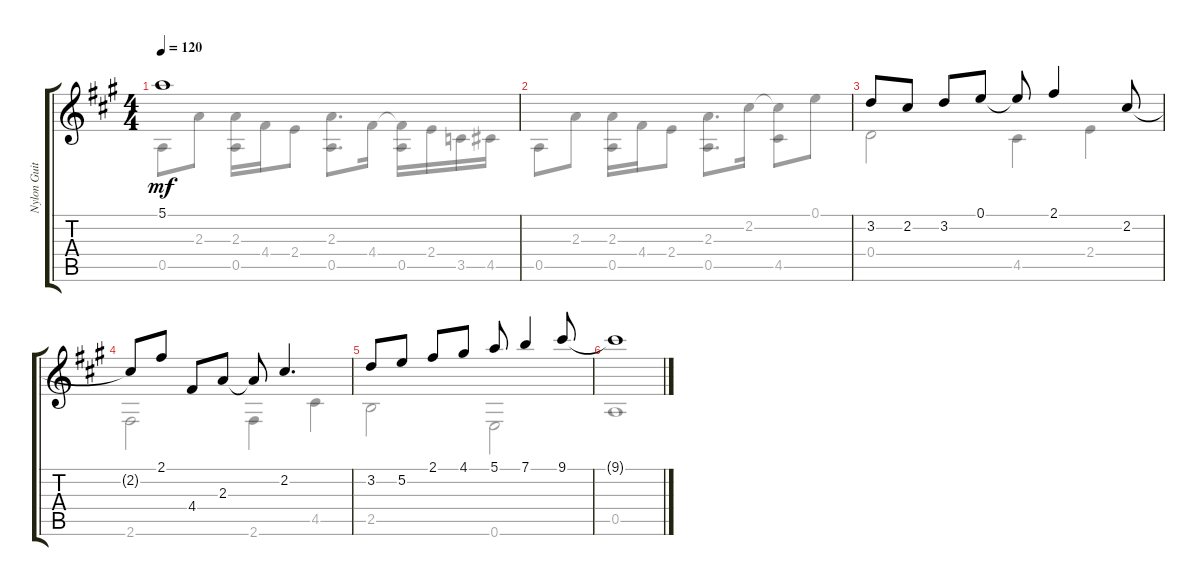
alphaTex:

\track ("Nylon Guitar" "Nylon Guit") {instrument acousticguitarnylon}
\staff {score tabs}
\tuning (E4 B3 G3 D3 A2 E2) {hide}
\voice
\ts (4 4)
\tempo 120
\clef g2
\ks a
5.1{t}.1{dy mf} |
|
3.2.8 2.2.8 3.2.8 0.1.8 0.1{t}.8 2.1.4 2.2.8 |
2.2{t}.8 2.1.8 4.4.8 2.3.8 2.3{t}.8 2.2.4{d} |
3.2.8 5.2.8 2.1.8 4.1.8 5.1.8 7.1.4 9.1.8 |
9.1{t}.1
\voice
\clef g2
\ottava regular
\simile none
\ks a
0.5.8{dy mf} 2.3.8 (2.3 0.5).16 4.4.16 2.4.8 (2.3 0.5).8{d} 4.4.16 (4.4{t} 0.5).16 2.4.16 3.5.16 4.5.16 |
0.5.8 2.3.8 (2.3 0.5).16 4.4.16 2.4.8 (2.3 0.5).8{d} 2.2.16 (2.2{t} 4.5).8 0.1.8 |
0.4.2 4.5.4 2.4.4 |
2.6.2 2.6.4 4.5.4 |
2.5.2 0.6.2 |
0.5.1
